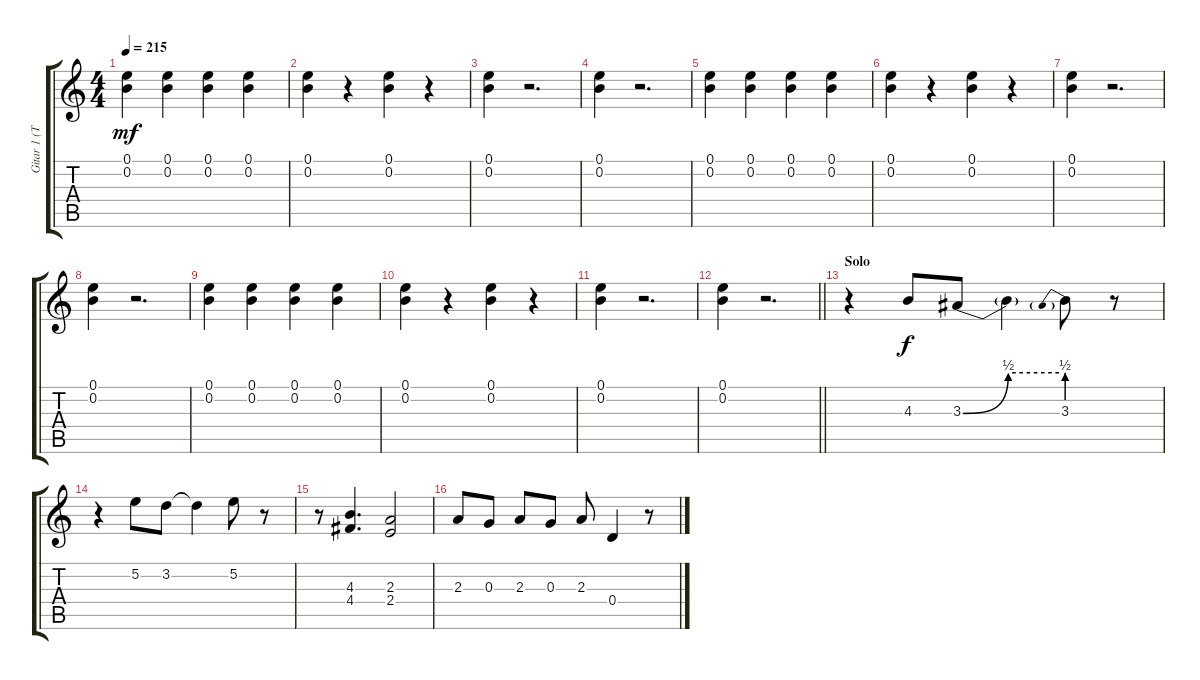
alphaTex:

\track ("Gitar 1 (Tore Berg?)" "Gitar 1 (T") {instrument distortionguitar}
\staff {score tabs}
\tuning (E4 B3 G3 D3 A2 E2) {hide}
\ts (4 4)
\tempo 215
\clef g2
\ks c
(0.1 0.2).4{dy mf} (0.1 0.2).4 (0.1 0.2).4 (0.1 0.2).4 |
(0.1 0.2).4 r.4 (0.1 0.2).4 r.4 |
(0.1 0.2).4 r.2{d} |
(0.1 0.2).4 r.2{d} |
(0.1 0.2).4 (0.1 0.2).4 (0.1 0.2).4 (0.1 0.2).4 |
(0.1 0.2).4 r.4 (0.1 0.2).4 r.4 |
(0.1 0.2).4 r.2{d} |
(0.1 0.2).4 r.2{d} |
(0.1 0.2).4 (0.1 0.2).4 (0.1 0.2).4 (0.1 0.2).4 |
(0.1 0.2).4 r.4 (0.1 0.2).4 r.4 |
(0.1 0.2).4 r.2{d} |
\barLineRight lightlight
(0.1 0.2).4 r.2{d} |
\section ("" "Solo")
r.4 4.3.8{dy f} 3.3{be (bend 0 0 60 2)}.8 3.3{be (hold 0 2 60 2) t}.4 3.3{be (prebend 0 2 60 2)}.8 r.8 |
r.4 5.2.8 3.2.8 3.2{t}.4 5.2.8 r.8 |
r.8 (4.3 4.4).4{d} (2.3 2.4).2 |
2.3.8 0.3.8 2.3.8 0.3.8 2.3.8 0.4.4 r.8
